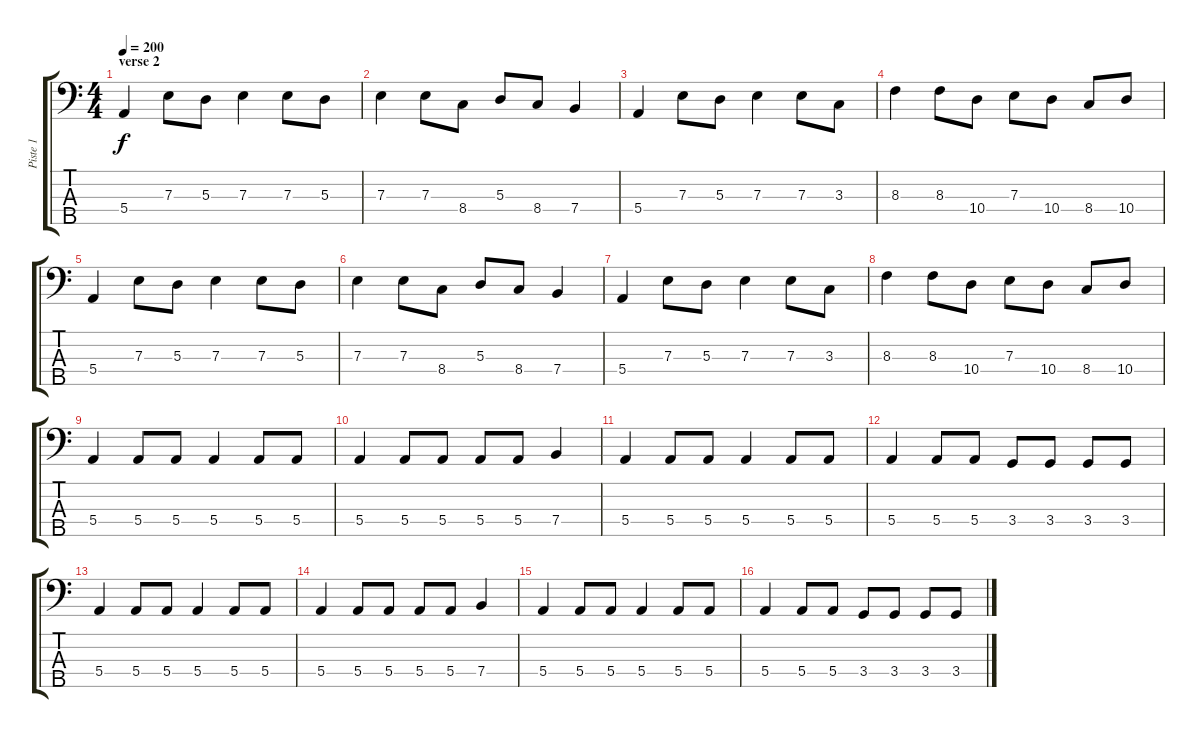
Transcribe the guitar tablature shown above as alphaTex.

\track ("Piste 1" "Piste 1") {instrument electricbasspick}
\staff {score tabs}
\tuning (G2 D2 A1 E1 B0) {hide}
\ts (4 4)
\section ("" "verse 2")
\tempo 200
\clef f4
\ks c
5.4.4{dy f} 7.3.8 5.3.8 7.3.4 7.3.8 5.3.8 |
7.3.4 7.3.8 8.4.8 5.3.8 8.4.8 7.4.4 |
5.4.4 7.3.8 5.3.8 7.3.4 7.3.8 3.3.8 |
8.3.4 8.3.8 10.4.8 7.3.8 10.4.8 8.4.8 10.4.8 |
5.4.4 7.3.8 5.3.8 7.3.4 7.3.8 5.3.8 |
7.3.4 7.3.8 8.4.8 5.3.8 8.4.8 7.4.4 |
5.4.4 7.3.8 5.3.8 7.3.4 7.3.8 3.3.8 |
8.3.4 8.3.8 10.4.8 7.3.8 10.4.8 8.4.8 10.4.8 |
5.4.4 5.4.8 5.4.8 5.4.4 5.4.8 5.4.8 |
5.4.4 5.4.8 5.4.8 5.4.8 5.4.8 7.4.4 |
5.4.4 5.4.8 5.4.8 5.4.4 5.4.8 5.4.8 |
5.4.4 5.4.8 5.4.8 3.4.8 3.4.8 3.4.8 3.4.8 |
5.4.4 5.4.8 5.4.8 5.4.4 5.4.8 5.4.8 |
5.4.4 5.4.8 5.4.8 5.4.8 5.4.8 7.4.4 |
5.4.4 5.4.8 5.4.8 5.4.4 5.4.8 5.4.8 |
5.4.4 5.4.8 5.4.8 3.4.8 3.4.8 3.4.8 3.4.8
